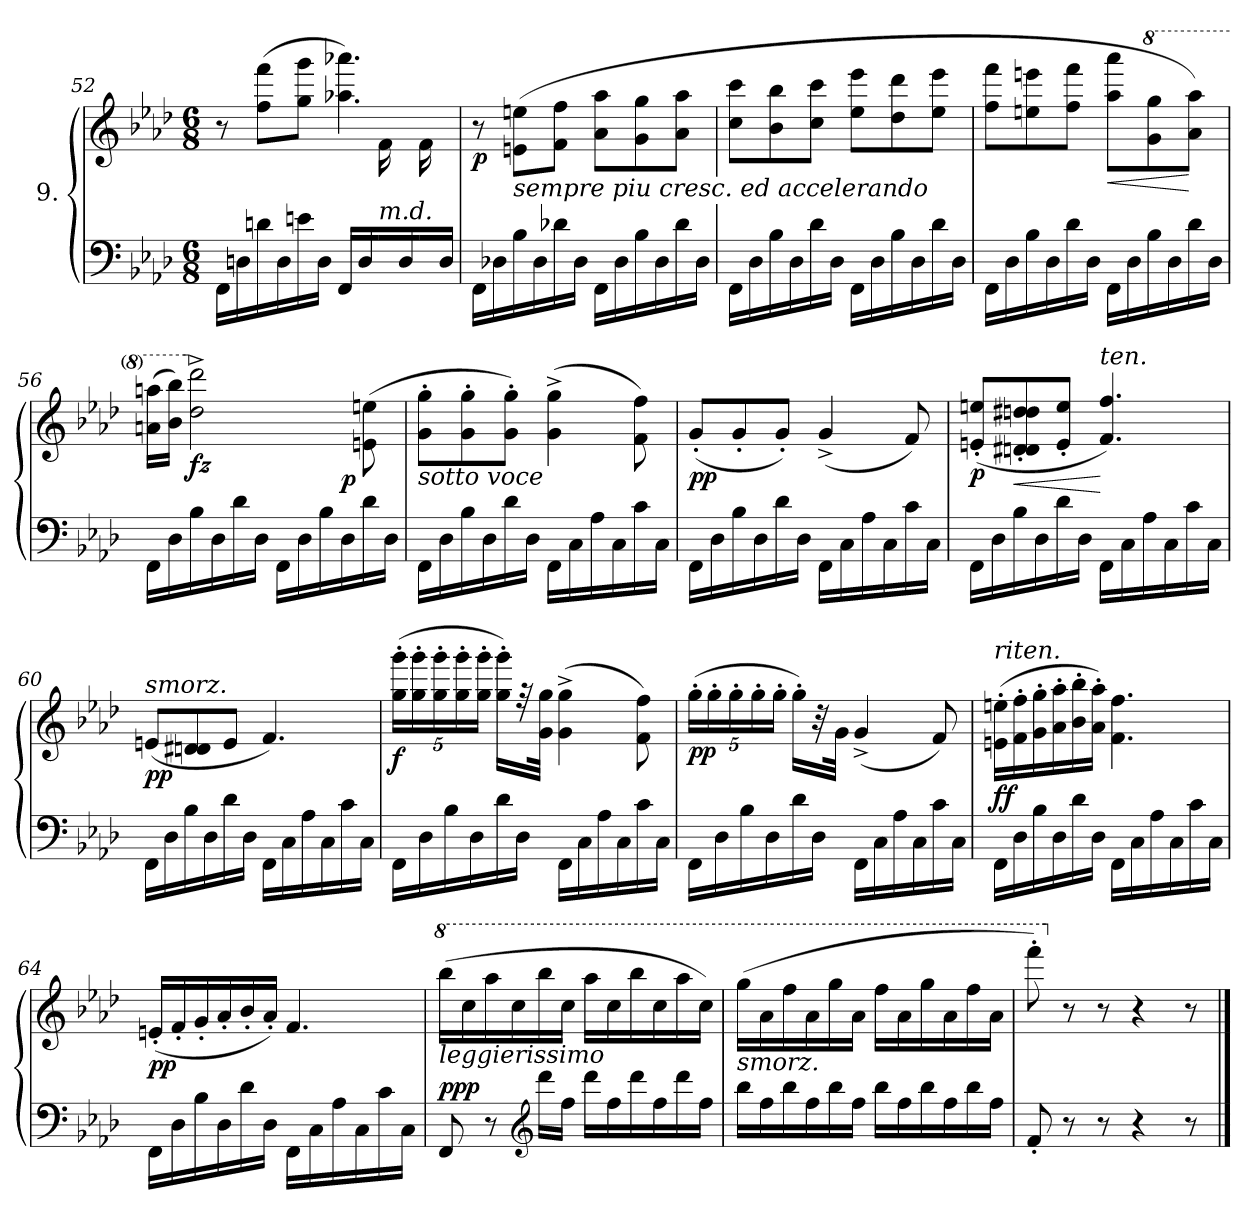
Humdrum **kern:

**kern	**kern	**dynam
*part1	*part1	*part1
*staff2	*staff1	*staff1/2
*I"9.	*	*
*clefF4	*clefG2	*
*k[b-e-a-d-]	*k[b-e-a-d-]	*
*A-:	*A-:	*
*M6/8	*M6/8	*
=52	=52	=52
*	*^	*
16FF\LL	8r	2ryy	.
16Dn\	.	.	.
16dn\	(8ff\ 8fff\L	.	.
16D\	.	.	.
16en\	8gg\ 8ggg\J	.	.
16D\JJ	.	.	.
16FF/LL	4.aa-X\ 4.aaa-X\)	.	.
16D/	.	.	.
!LO:TX:a:i:t=m.d.	!	!	!
16ryy	.	16f\	.
16D/	.	16ryy	.
16ryy	.	16f\	.
16D/JJ	.	16ryy	.
!!LO:LB:g=z
=53	=53	=53	=53
!	!	!	!LO:DY:b
*	*v	*v	*
16FF\LL	8r	p
16D-X\	.	.
!	!LO:TX:b:i:t=sempre      piu         cresc.    ed    accelerando	!
16B-\	(8en\ 8een\L	.
16D-\	.	.
16d-X\	8f\ 8ff\J	.
16D-\JJ	.	.
16FF\LL	8a-\ 8aa-\L	.
16D-\	.	.
16B-\	8g\ 8gg\	.
16D-\	.	.
16d-\	8a-\ 8aa-\J	.
16D-\JJ	.	.
=54	=54	=54
16FF\LL	8cc\ 8ccc\L	.
16D-\	.	.
16B-\	8b-\ 8bb-\	.
16D-\	.	.
16d-\	8cc\ 8ccc\J	.
16D-\JJ	.	.
16FF\LL	8ee-\ 8eee-\L	.
16D-\	.	.
16B-\	8dd-\ 8ddd-\	.
16D-\	.	.
16d-\	8ee-\ 8eee-\J	.
16D-\JJ	.	.
=55	=55	=55
16FF\LL	8ff\ 8fff\L	.
16D-\	.	.
16B-\	8een\ 8eeen\	.
16D-\	.	.
16d-\	8ff\ 8fff\J	.
16D-\JJ	.	.
!	!	!LO:HP:b
16FF\LL	8aa-\ 8aaa-\L	<
16D-\	.	.
*	*8va	*
16B-\	8gg\ 8ggg\	.
16D-\	.	.
16d-\	8aa-\ 8aaa-\J)	[
16D-\JJ	.	.
=56	=56	=56
16FF\LL	(16aan\ 16aaan\LL	.
16D-\	16bb-\ 16bbb-\JJ)	.
*	*X8va	*
!	!	!LO:DY:b
16B-\	2dd-\^ 2ddd-\^	fz
16D-\	.	.
16d-\	.	.
16D-\JJ	.	.
16FF\LL	.	.
16D-\	.	.
16B-\	.	.
!	!	!LO:DY:a=2
16D-\	.	p
16d-\	(8en\ 8een\	.
16D-\JJ	.	.
!!LO:LB:g=z
=57	=57	=57
!	!LO:TX:b:i:t=sotto voce	!
16FF\LL	8g\' 8gg\'L	.
16D-\	.	.
16B-\	8g\' 8gg\'	.
16D-\	.	.
16d-\	8g\' 8gg\'J)	.
16D-\JJ	.	.
16FF\LL	(4g\^ 4gg\^	.
16C\	.	.
16A-\	.	.
16C\	.	.
16c\	8f\ 8ff\)	.
16C\JJ	.	.
=58	=58	=58
!	!	!LO:DY:b
16FF\LL	(8g'/L	pp
16D-\	.	.
16B-\	8g'/	.
16D-\	.	.
16d-\	8g'/J)	.
16D-\JJ	.	.
16FF\LL	(4g^/	.
16C\	.	.
16A-\	.	.
16C\	.	.
16c\	8f/)	.
16C\JJ	.	.
=59	=59	=59
!	!	!LO:DY:b
16FF\LL	(>8en/' 8een/'L	p
16D-\	.	.
!	!	!LO:HP:b
16B-\	8dn/' 8d#X/' 8ddn/' 8dd#X/'	<
16D-\	.	.
16d-\	8e/' 8ee/'J	.
16D-\JJ	.	.
!	!LO:TX:a:i:t=ten.	!
16FF\LL	4.f/ 4.ff/)	[
16C\	.	.
16A-\	.	.
16C\	.	.
16c\	.	.
16C\JJ	.	.
=60	=60	=60
!	!LO:TX:a:i:t=smorz.	!
!	!	!LO:DY:b
16FF\LL	(8en/L	pp
16D-\	.	.
16B-\	8dn/ 8d#X/	.
16D-\	.	.
16d-\	8e/J	.
16D-\JJ	.	.
16FF\LL	4.f/)	.
16C\	.	.
16A-\	.	.
16C\	.	.
16c\	.	.
16C\JJ	.	.
!!LO:LB:g=z
=61	=61	=61
*	*Xbrackettup	*
!	!	!LO:DY:b
16FF\LL	(20gg\' 20ggg\'LL	f
.	20gg\' 20ggg\'	.
16D-\	.	.
.	20gg\' 20ggg\'	.
16B-\	.	.
.	20gg\' 20ggg\'	.
16D-\	.	.
.	20gg\' 20ggg\'JJ	.
16d-\	16gg\' 16ggg\'LL)	.
16D-\JJ	32r	.
.	32g\ 32gg\JJk	.
16FF\LL	(4g\^ 4gg\^	.
16C\	.	.
16A-\	.	.
16C\	.	.
16c\	8f\ 8ff\)	.
16C\JJ	.	.
=62	=62	=62
!	!	!LO:DY:b
16FF\LL	(20gg'\LL	pp
.	20gg'\	.
16D-\	.	.
.	20gg'\	.
16B-\	.	.
.	20gg'\	.
16D-\	.	.
.	20gg'\JJ	.
16d-\	16gg'\LL)	.
16D-\JJ	32r	.
.	32g\JJk	.
16FF\LL	(4g^/	.
16C\	.	.
16A-\	.	.
16C\	.	.
16c\	8f/)	.
16C\JJ	.	.
=63	=63	=63
!	!LO:TX:a:i:t=riten.	!
!	!	!LO:DY:b
16FF\LL	(16en\' 16een\'LL	ff
16D-\	16f\' 16ff\'	.
16B-\	16g\' 16gg\'	.
16D-\	16a-\' 16aa-\'	.
16d-\	16b-\' 16bb-\'	.
16D-\JJ	16a-\' 16aa-\'JJ)	.
16FF\LL	4.f\ 4.ff\	.
16C\	.	.
16A-\	.	.
16C\	.	.
16c\	.	.
16C\JJ	.	.
!!LO:LB:g=z
=64	=64	=64
!	!	!LO:DY:b
16FF\LL	(16en'/LL	pp
16D-\	16f'/	.
16B-\	16g'/	.
16D-\	16a-'/	.
16d-\	16b-'/	.
16D-\JJ	16a-'/JJ)	.
16FF\LL	4.f/	.
16C\	.	.
16A-\	.	.
16C\	.	.
16c\	.	.
16C\JJ	.	.
=65	=65	=65
*	*8va	*
!	!LO:TX:b:i:t=leggierissimo	!
!	!	!LO:DY:a=2
8FF/	(16bbb-\LL	ppp
.	16ccc\	.
8r	16aaa-\	.
.	16ccc\	.
*clefG2	*	*
16ddd-\LL	16bbb-\	.
16ff\JJ	16ccc\JJ	.
16ddd-\LL	16aaa-\LL	.
16ff\	16ccc\	.
16ddd-\	16bbb-\	.
16ff\	16ccc\	.
16ddd-\	16aaa-\	.
16ff\JJ	16ccc\JJ)	.
=66	=66	=66
!	!LO:TX:b:i:t=smorz.	!
16bb-\LL	(16ggg\LL	.
16ff\	16aa-\	.
16bb-\	16fff\	.
16ff\	16aa-\	.
16bb-\	16ggg\	.
16ff\JJ	16aa-\JJ	.
16bb-\LL	16fff\LL	.
16ff\	16aa-\	.
16bb-\	16ggg\	.
16ff\	16aa-\	.
16bb-\	16fff\	.
16ff\JJ	16aa-\JJ	.
=67	=67	=67
8f'/	8ffff'\)	.
*	*X8va	*
8r	8r	.
8r	8r	.
4r	4r	.
8r	8r	.
==	==	==
*-	*-	*-
